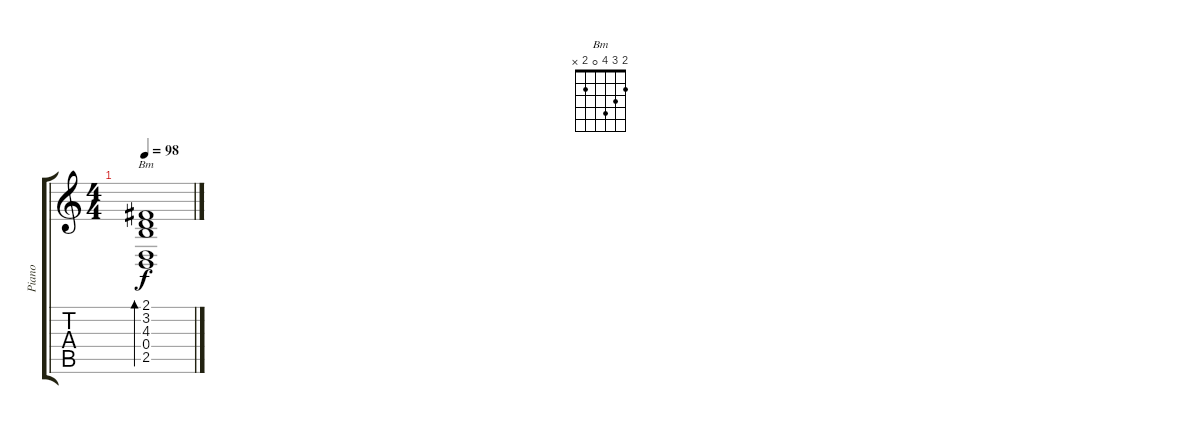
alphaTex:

\track ("Piano" "Piano") {instrument acousticgrandpiano}
\staff {score tabs}
\tuning (E4 B3 G3 D3 A2 E2) {hide}
\chord ("Bm" 2 3 4 0 2 x)
\ts (4 4)
\tempo 98
\clef g2
\ks c
(2.1 3.2 4.3 0.4 2.5).1{bd 480 ch "Bm" dy f}
